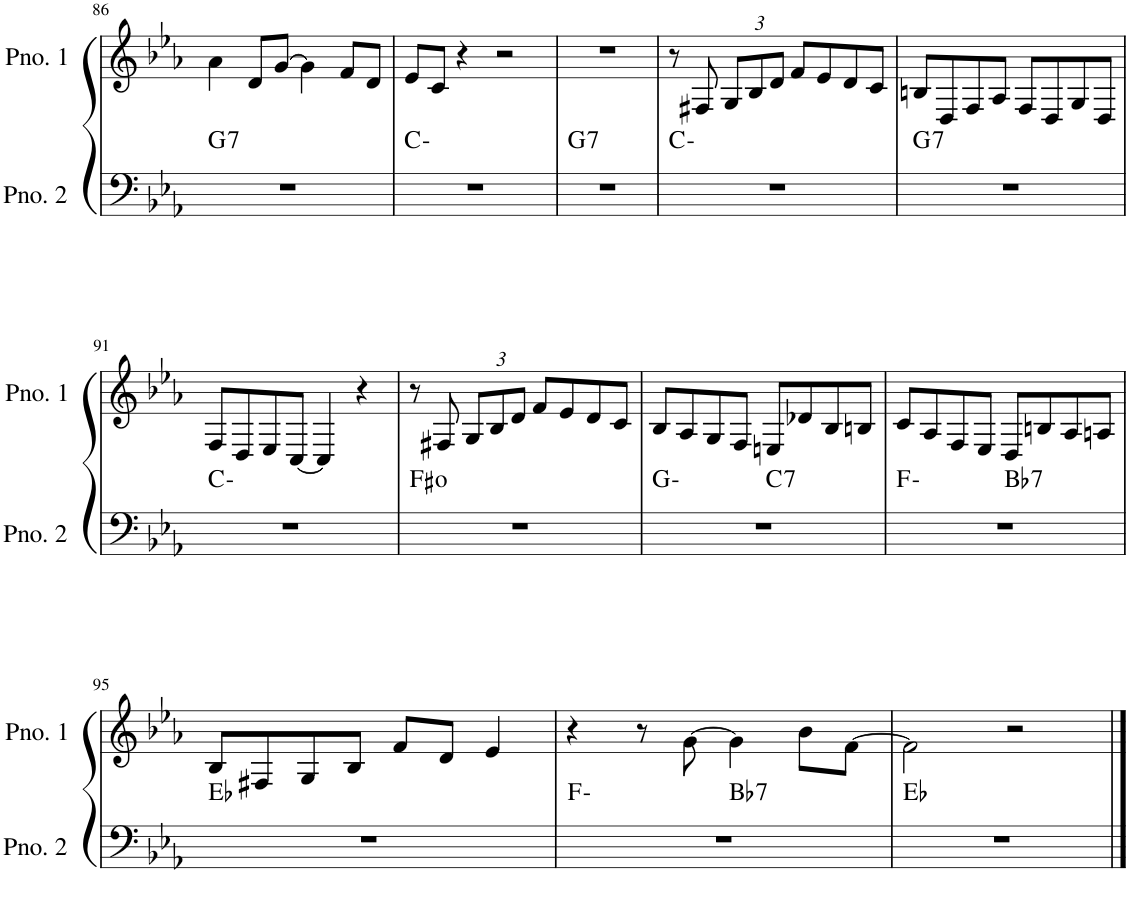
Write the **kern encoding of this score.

**kern	**harte	**kern
*part2	*part2	*part1
*staff2	*	*staff1
*I"ピアノ 2	*	*I"ピアノ 1
!!LO:PB:g=z
*clefF4	*	*clefG2
*k[b-e-a-]	*	*k[b-e-a-]
*M4/4	*	*M4/4
=86	=86	=86
!	!LO:H:kt=7	!
1r	G:7	4a-\
.	.	8d/L
.	.	[8g/J
.	.	4g\]
.	.	8f/L
.	.	8d/J
=87	=87	=87
1r	C:min	8e-/L
.	.	8c/J
.	.	4r
.	.	2r
=88	=88	=88
!	!LO:H:kt=7	!
1r	G:7	1r
=89	=89	=89
1r	C:min	8r
.	.	8F#X/
*	*	*Xbrackettup
.	.	12G/L
.	.	12B-/
.	.	12d/J
.	.	8f/L
.	.	8e-/
.	.	8d/
.	.	8c/J
=90	=90	=90
!	!LO:H:kt=7	!
1r	G:7	8Bn/L
.	.	8D/
.	.	8F/
.	.	8A-/J
.	.	8F/L
.	.	8D/
.	.	8G/
.	.	8D/J
!!LO:LB:g=z
=91	=91	=91
1r	C:min	8F/L
.	.	8D/
.	.	8E-/
.	.	[8C/J
.	.	4C/]
.	.	4r
=92	=92	=92
1r	F#:dim	8r
.	.	8F#X/
.	.	12G/L
.	.	12B-/
.	.	12d/J
.	.	8f/L
.	.	8e-/
.	.	8d/
.	.	8c/J
=93	=93	=93
*^	*	*
1r	2ryy	G:min	8B-/L
.	.	.	8A-/
.	.	.	8G/
.	.	.	8F/J
!	!	!LO:H:kt=7	!
.	2ryy	C:7	8En/L
.	.	.	8d-X/
.	.	.	8B-/
.	.	.	8Bn/J
=94	=94	=94	=94
1r	2ryy	F:min	8c/L
.	.	.	8A-/
.	.	.	8F/
.	.	.	8E-/J
!	!	!LO:H:kt=7	!
.	2ryy	Bb:7	8D/L
.	.	.	8Bn/
.	.	.	8A-/
.	.	.	8An/J
*v	*v	*	*
!!LO:LB:g=z
=95	=95	=95
1r	Eb:maj	8B-/L
.	.	8F#X/
.	.	8G/
.	.	8B-/J
.	.	8f/L
.	.	8d/J
.	.	4e-/
=96	=96	=96
*^	*	*
1r	2ryy	F:min	4r
.	.	.	8r
.	.	.	[8g\
!	!	!LO:H:kt=7	!
.	2ryy	Bb:7	4g\]
.	.	.	8b-\L
.	.	.	[8f\J
*v	*v	*	*
=97	=97	=97
1r	Eb:maj	2f\]
.	.	2r
==	==	==
*-	*-	*-
